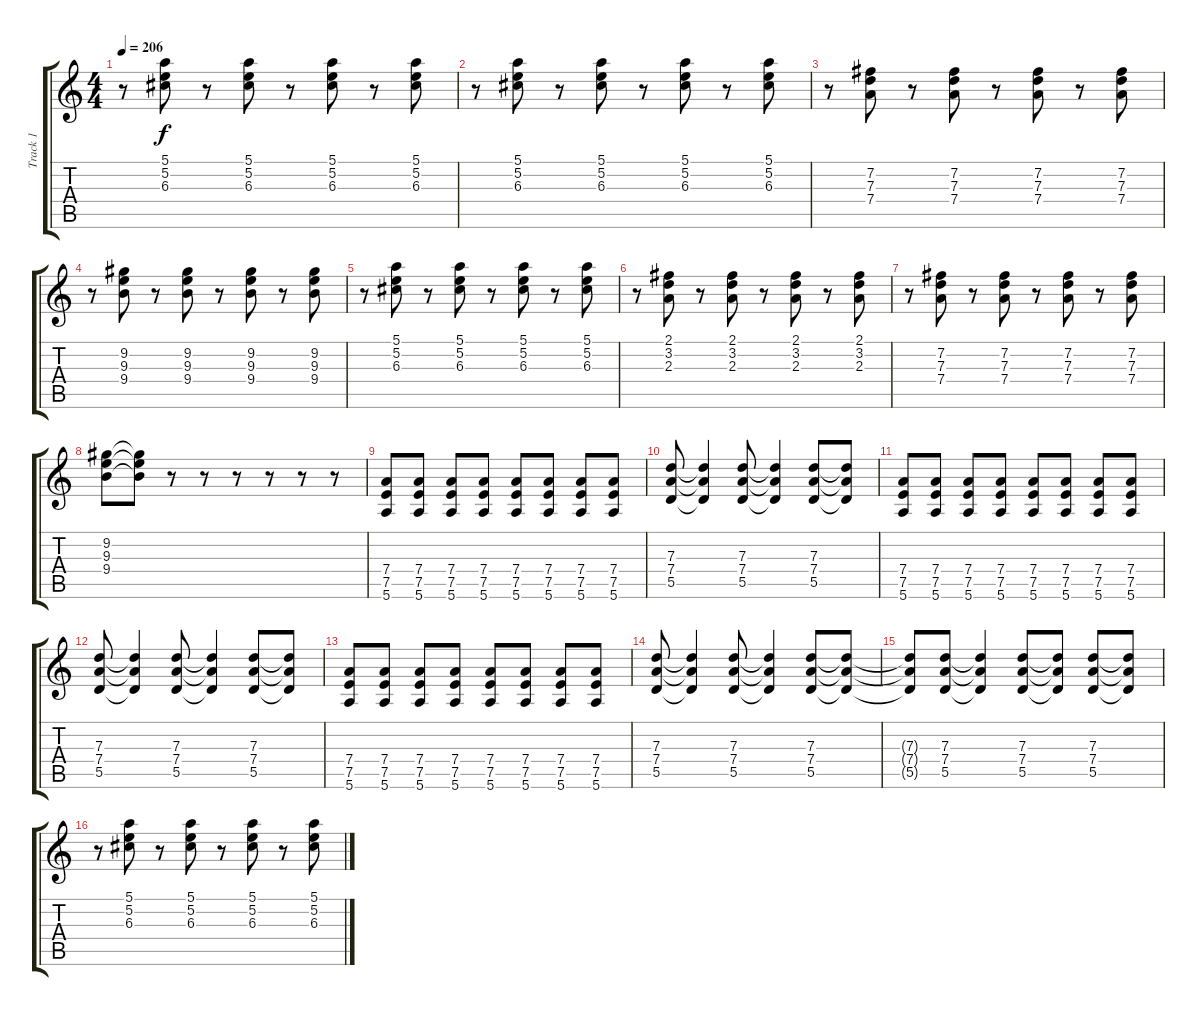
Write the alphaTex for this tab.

\track ("Track 1" "Track 1") {instrument distortionguitar}
\staff {score tabs}
\tuning (E4 B3 G3 D3 A2 E2) {hide}
\ts (4 4)
\tempo 206
\clef g2
\ks c
r.8{dy f} (5.1 5.2 6.3).8 r.8 (5.1 5.2 6.3).8 r.8 (5.1 5.2 6.3).8 r.8 (5.1 5.2 6.3).8 |
r.8 (5.1 5.2 6.3).8 r.8 (5.1 5.2 6.3).8 r.8 (5.1 5.2 6.3).8 r.8 (5.1 5.2 6.3).8 |
r.8 (7.2 7.3 7.4).8 r.8 (7.2 7.3 7.4).8 r.8 (7.2 7.3 7.4).8 r.8 (7.2 7.3 7.4).8 |
r.8 (9.2 9.3 9.4).8 r.8 (9.2 9.3 9.4).8 r.8 (9.2 9.3 9.4).8 r.8 (9.2 9.3 9.4).8 |
r.8 (5.1 5.2 6.3).8 r.8 (5.1 5.2 6.3).8 r.8 (5.1 5.2 6.3).8 r.8 (5.1 5.2 6.3).8 |
r.8 (2.1 3.2 2.3).8 r.8 (2.1 3.2 2.3).8 r.8 (2.1 3.2 2.3).8 r.8 (2.1 3.2 2.3).8 |
r.8 (7.2 7.3 7.4).8 r.8 (7.2 7.3 7.4).8 r.8 (7.2 7.3 7.4).8 r.8 (7.2 7.3 7.4).8 |
(9.2 9.3 9.4).8 (9.2{t} 9.3{t} 9.4{t}).8 r.8 r.8 r.8 r.8 r.8 r.8 |
(7.4 7.5 5.6).8{instrument distortionguitar} (7.4 7.5 5.6).8 (7.4 7.5 5.6).8 (7.4 7.5 5.6).8 (7.4 7.5 5.6).8 (7.4 7.5 5.6).8 (7.4 7.5 5.6).8 (7.4 7.5 5.6).8 |
(7.3 7.4 5.5).8 (7.3{t} 7.4{t} 5.5{t}).4 (7.3 7.4 5.5).8 (7.3{t} 7.4{t} 5.5{t}).4 (7.3 7.4 5.5).8 (7.3{t} 7.4{t} 5.5{t}).8 |
(7.4 7.5 5.6).8 (7.4 7.5 5.6).8 (7.4 7.5 5.6).8 (7.4 7.5 5.6).8 (7.4 7.5 5.6).8 (7.4 7.5 5.6).8 (7.4 7.5 5.6).8 (7.4 7.5 5.6).8 |
(7.3 7.4 5.5).8 (7.3{t} 7.4{t} 5.5{t}).4 (7.3 7.4 5.5).8 (7.3{t} 7.4{t} 5.5{t}).4 (7.3 7.4 5.5).8 (7.3{t} 7.4{t} 5.5{t}).8 |
(7.4 7.5 5.6).8 (7.4 7.5 5.6).8 (7.4 7.5 5.6).8 (7.4 7.5 5.6).8 (7.4 7.5 5.6).8 (7.4 7.5 5.6).8 (7.4 7.5 5.6).8 (7.4 7.5 5.6).8 |
(7.3 7.4 5.5).8 (7.3{t} 7.4{t} 5.5{t}).4 (7.3 7.4 5.5).8 (7.3{t} 7.4{t} 5.5{t}).4 (7.3 7.4 5.5).8 (7.3{t} 7.4{t} 5.5{t}).8 |
(7.3{t} 7.4{t} 5.5{t}).8 (7.3 7.4 5.5).8 (7.3{t} 7.4{t} 5.5{t}).4 (7.3 7.4 5.5).8 (7.3{t} 7.4{t} 5.5{t}).8 (7.3 7.4 5.5).8 (7.3{t} 7.4{t} 5.5{t}).8 |
r.8{instrument electricguitarjazz} (5.1 5.2 6.3).8 r.8 (5.1 5.2 6.3).8 r.8 (5.1 5.2 6.3).8 r.8 (5.1 5.2 6.3).8
